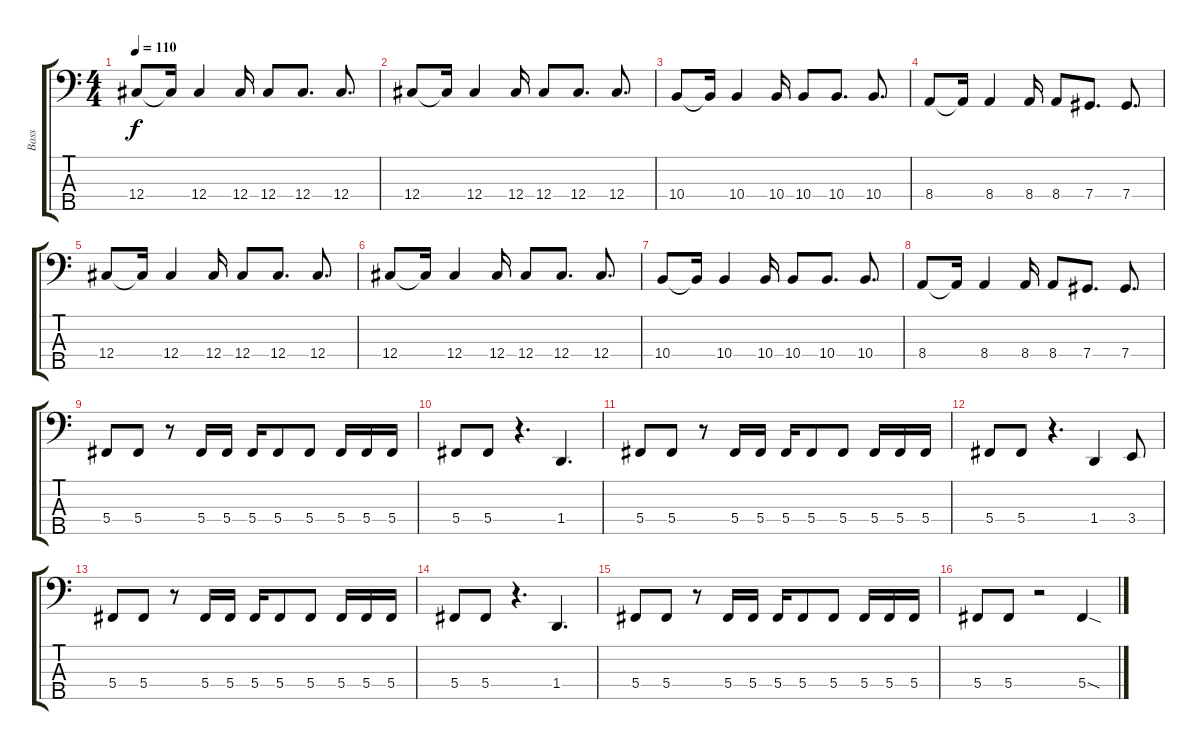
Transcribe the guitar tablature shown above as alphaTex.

\track ("Bass" "Bass") {instrument electricbasspick}
\staff {score tabs}
\tuning (Gb2 Db2 Ab1 Db1 Ab0) {hide}
\ts (4 4)
\tempo 110
\clef f4
\ks c
12.4.8{dy f} 12.4{t}.16 12.4.4 12.4.16 12.4.8 12.4.8{d} 12.4.8{d} |
12.4.8 12.4{t}.16 12.4.4 12.4.16 12.4.8 12.4.8{d} 12.4.8{d} |
10.4.8 10.4{t}.16 10.4.4 10.4.16 10.4.8 10.4.8{d} 10.4.8{d} |
8.4.8 8.4{t}.16 8.4.4 8.4.16 8.4.8 7.4.8{d} 7.4.8{d} |
12.4.8 12.4{t}.16 12.4.4 12.4.16 12.4.8 12.4.8{d} 12.4.8{d} |
12.4.8 12.4{t}.16 12.4.4 12.4.16 12.4.8 12.4.8{d} 12.4.8{d} |
10.4.8 10.4{t}.16 10.4.4 10.4.16 10.4.8 10.4.8{d} 10.4.8{d} |
8.4.8 8.4{t}.16 8.4.4 8.4.16 8.4.8 7.4.8{d} 7.4.8{d} |
5.4.8 5.4.8 r.8 5.4.16 5.4.16 5.4.16 5.4.8 5.4.8 5.4.16 5.4.16 5.4.16 |
5.4.8 5.4.8 r.4{d} 1.4.4{d} |
5.4.8 5.4.8 r.8 5.4.16 5.4.16 5.4.16 5.4.8 5.4.8 5.4.16 5.4.16 5.4.16 |
5.4.8 5.4.8 r.4{d} 1.4.4 3.4.8 |
5.4.8 5.4.8 r.8 5.4.16 5.4.16 5.4.16 5.4.8 5.4.8 5.4.16 5.4.16 5.4.16 |
5.4.8 5.4.8 r.4{d} 1.4.4{d} |
5.4.8 5.4.8 r.8 5.4.16 5.4.16 5.4.16 5.4.8 5.4.8 5.4.16 5.4.16 5.4.16 |
5.4.8 5.4.8 r.2 5.4{sod}.4
